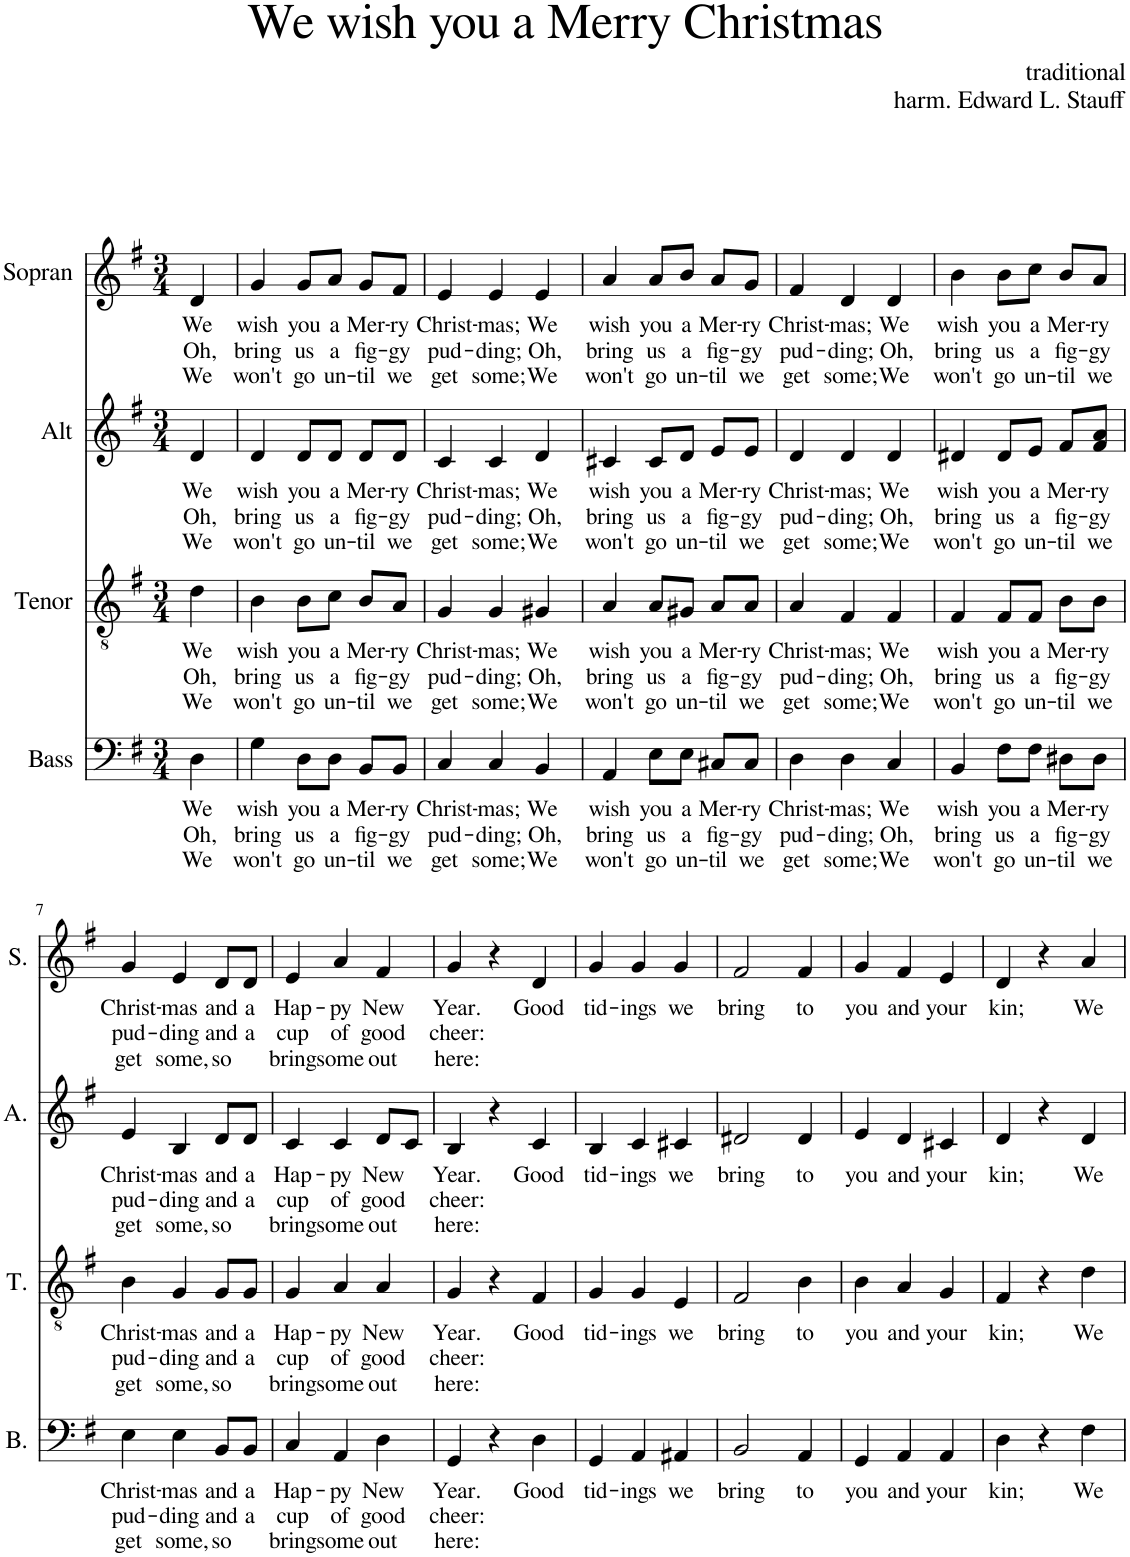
**kern	**text	**text	**text	**kern	**text	**text	**text	**kern	**text	**text	**text	**kern	**text	**text	**text
*part4	*part4	*part4	*part4	*part3	*part3	*part3	*part3	*part2	*part2	*part2	*part2	*part1	*part1	*part1	*part1
*staff4	*staff4	*staff4	*staff4	*staff3	*staff3	*staff3	*staff3	*staff2	*staff2	*staff2	*staff2	*staff1	*staff1	*staff1	*staff1
*I"Bass	*	*	*	*I"Tenor	*	*	*	*I"Alt	*	*	*	*I"Sopran	*	*	*
*I'B.	*	*	*	*I'T.	*	*	*	*I'A.	*	*	*	*I'S.	*	*	*
*clefF4	*	*	*	*clefGv2	*	*	*	*clefG2	*	*	*	*clefG2	*	*	*
*k[f#]	*	*	*	*k[f#]	*	*	*	*k[f#]	*	*	*	*k[f#]	*	*	*
*M3/4	*	*	*	*M3/4	*	*	*	*M3/4	*	*	*	*M3/4	*	*	*
=1	=1	=1	=1	=1	=1	=1	=1	=1	=1	=1	=1	=1	=1	=1	=1
!	!LO:LY:b	!LO:LY:b	!LO:LY:b	!	!LO:LY:b	!LO:LY:b	!LO:LY:b	!	!LO:LY:b	!LO:LY:b	!LO:LY:b	!	!LO:LY:b	!LO:LY:b	!LO:LY:b
4D\	We	Oh,	We	4d\	We	Oh,	We	4d/	We	Oh,	We	4d/	We	Oh,	We
=2	=2	=2	=2	=2	=2	=2	=2	=2	=2	=2	=2	=2	=2	=2	=2
!	!LO:LY:b	!LO:LY:b	!LO:LY:b	!	!LO:LY:b	!LO:LY:b	!LO:LY:b	!	!LO:LY:b	!LO:LY:b	!LO:LY:b	!	!LO:LY:b	!LO:LY:b	!LO:LY:b
4G\	wish	bring	won't	4B\	wish	bring	won't	4d/	wish	bring	won't	4g/	wish	bring	won't
!	!LO:LY:b	!LO:LY:b	!LO:LY:b	!	!LO:LY:b	!LO:LY:b	!LO:LY:b	!	!LO:LY:b	!LO:LY:b	!LO:LY:b	!	!LO:LY:b	!LO:LY:b	!LO:LY:b
8D\L	you	us	go	8B\L	you	us	go	8d/L	you	us	go	8g/L	you	us	go
!	!LO:LY:b	!LO:LY:b	!LO:LY:b	!	!LO:LY:b	!LO:LY:b	!LO:LY:b	!	!LO:LY:b	!LO:LY:b	!LO:LY:b	!	!LO:LY:b	!LO:LY:b	!LO:LY:b
8D\J	a	a	un-	8c\J	a	a	un-	8d/J	a	a	un-	8a/J	a	a	un-
!	!LO:LY:b	!LO:LY:b	!LO:LY:b	!	!LO:LY:b	!LO:LY:b	!LO:LY:b	!	!LO:LY:b	!LO:LY:b	!LO:LY:b	!	!LO:LY:b	!LO:LY:b	!LO:LY:b
8BB/L	Mer-	fig-	-til	8B/L	Mer-	fig-	-til	8d/L	Mer-	fig-	-til	8g/L	Mer-	fig-	-til
!	!LO:LY:b	!LO:LY:b	!LO:LY:b	!	!LO:LY:b	!LO:LY:b	!LO:LY:b	!	!LO:LY:b	!LO:LY:b	!LO:LY:b	!	!LO:LY:b	!LO:LY:b	!LO:LY:b
8BB/J	-ry	-gy	we	8A/J	-ry	-gy	we	8d/J	-ry	-gy	we	8f#/J	-ry	-gy	we
=3	=3	=3	=3	=3	=3	=3	=3	=3	=3	=3	=3	=3	=3	=3	=3
!	!LO:LY:b	!LO:LY:b	!LO:LY:b	!	!LO:LY:b	!LO:LY:b	!LO:LY:b	!	!LO:LY:b	!LO:LY:b	!LO:LY:b	!	!LO:LY:b	!LO:LY:b	!LO:LY:b
4C/	Christ-	pud-	get	4G/	Christ-	pud-	get	4c/	Christ-	pud-	get	4e/	Christ-	pud-	get
!	!LO:LY:b	!LO:LY:b	!LO:LY:b	!	!LO:LY:b	!LO:LY:b	!LO:LY:b	!	!LO:LY:b	!LO:LY:b	!LO:LY:b	!	!LO:LY:b	!LO:LY:b	!LO:LY:b
4C/	-mas;	-ding;	some;	4G/	-mas;	-ding;	some;	4c/	-mas;	-ding;	some;	4e/	-mas;	-ding;	some;
!	!LO:LY:b	!LO:LY:b	!LO:LY:b	!	!LO:LY:b	!LO:LY:b	!LO:LY:b	!	!LO:LY:b	!LO:LY:b	!LO:LY:b	!	!LO:LY:b	!LO:LY:b	!LO:LY:b
4BB/	We	Oh,	We	4G#X/	We	Oh,	We	4d/	We	Oh,	We	4e/	We	Oh,	We
=4	=4	=4	=4	=4	=4	=4	=4	=4	=4	=4	=4	=4	=4	=4	=4
!	!LO:LY:b	!LO:LY:b	!LO:LY:b	!	!LO:LY:b	!LO:LY:b	!LO:LY:b	!	!LO:LY:b	!LO:LY:b	!LO:LY:b	!	!LO:LY:b	!LO:LY:b	!LO:LY:b
4AA/	wish	bring	won't	4A/	wish	bring	won't	4c#X/	wish	bring	won't	4a/	wish	bring	won't
!	!LO:LY:b	!LO:LY:b	!LO:LY:b	!	!LO:LY:b	!LO:LY:b	!LO:LY:b	!	!LO:LY:b	!LO:LY:b	!LO:LY:b	!	!LO:LY:b	!LO:LY:b	!LO:LY:b
8E\L	you	us	go	8A/L	you	us	go	8c#/L	you	us	go	8a/L	you	us	go
!	!LO:LY:b	!LO:LY:b	!LO:LY:b	!	!LO:LY:b	!LO:LY:b	!LO:LY:b	!	!LO:LY:b	!LO:LY:b	!LO:LY:b	!	!LO:LY:b	!LO:LY:b	!LO:LY:b
8E\J	a	a	un-	8G#X/J	a	a	un-	8d/J	a	a	un-	8b/J	a	a	un-
!	!LO:LY:b	!LO:LY:b	!LO:LY:b	!	!LO:LY:b	!LO:LY:b	!LO:LY:b	!	!LO:LY:b	!LO:LY:b	!LO:LY:b	!	!LO:LY:b	!LO:LY:b	!LO:LY:b
8C#X/L	Mer-	fig-	-til	8A/L	Mer-	fig-	-til	8e/L	Mer-	fig-	-til	8a/L	Mer-	fig-	-til
!	!LO:LY:b	!LO:LY:b	!LO:LY:b	!	!LO:LY:b	!LO:LY:b	!LO:LY:b	!	!LO:LY:b	!LO:LY:b	!LO:LY:b	!	!LO:LY:b	!LO:LY:b	!LO:LY:b
8C#/J	-ry	-gy	we	8A/J	-ry	-gy	we	8e/J	-ry	-gy	we	8g/J	-ry	-gy	we
=5	=5	=5	=5	=5	=5	=5	=5	=5	=5	=5	=5	=5	=5	=5	=5
!	!LO:LY:b	!LO:LY:b	!LO:LY:b	!	!LO:LY:b	!LO:LY:b	!LO:LY:b	!	!LO:LY:b	!LO:LY:b	!LO:LY:b	!	!LO:LY:b	!LO:LY:b	!LO:LY:b
4D\	Christ-	pud-	get	4A/	Christ-	pud-	get	4d/	Christ-	pud-	get	4f#/	Christ-	pud-	get
!	!LO:LY:b	!LO:LY:b	!LO:LY:b	!	!LO:LY:b	!LO:LY:b	!LO:LY:b	!	!LO:LY:b	!LO:LY:b	!LO:LY:b	!	!LO:LY:b	!LO:LY:b	!LO:LY:b
4D\	-mas;	-ding;	some;	4F#/	-mas;	-ding;	some;	4d/	-mas;	-ding;	some;	4d/	-mas;	-ding;	some;
!	!LO:LY:b	!LO:LY:b	!LO:LY:b	!	!LO:LY:b	!LO:LY:b	!LO:LY:b	!	!LO:LY:b	!LO:LY:b	!LO:LY:b	!	!LO:LY:b	!LO:LY:b	!LO:LY:b
4C/	We	Oh,	We	4F#/	We	Oh,	We	4d/	We	Oh,	We	4d/	We	Oh,	We
=6	=6	=6	=6	=6	=6	=6	=6	=6	=6	=6	=6	=6	=6	=6	=6
!	!LO:LY:b	!LO:LY:b	!LO:LY:b	!	!LO:LY:b	!LO:LY:b	!LO:LY:b	!	!LO:LY:b	!LO:LY:b	!LO:LY:b	!	!LO:LY:b	!LO:LY:b	!LO:LY:b
4BB/	wish	bring	won't	4F#/	wish	bring	won't	4d#X/	wish	bring	won't	4b\	wish	bring	won't
!	!LO:LY:b	!LO:LY:b	!LO:LY:b	!	!LO:LY:b	!LO:LY:b	!LO:LY:b	!	!LO:LY:b	!LO:LY:b	!LO:LY:b	!	!LO:LY:b	!LO:LY:b	!LO:LY:b
8F#\L	you	us	go	8F#/L	you	us	go	8d#/L	you	us	go	8b\L	you	us	go
!	!LO:LY:b	!LO:LY:b	!LO:LY:b	!	!LO:LY:b	!LO:LY:b	!LO:LY:b	!	!LO:LY:b	!LO:LY:b	!LO:LY:b	!	!LO:LY:b	!LO:LY:b	!LO:LY:b
8F#\J	a	a	un-	8F#/J	a	a	un-	8e/J	a	a	un-	8cc\J	a	a	un-
!	!LO:LY:b	!LO:LY:b	!LO:LY:b	!	!LO:LY:b	!LO:LY:b	!LO:LY:b	!	!LO:LY:b	!LO:LY:b	!LO:LY:b	!	!LO:LY:b	!LO:LY:b	!LO:LY:b
8D#X\L	Mer-	fig-	-til	8B\L	Mer-	fig-	-til	8f#/L	Mer-	fig-	-til	8b/L	Mer-	fig-	-til
!	!LO:LY:b	!LO:LY:b	!LO:LY:b	!	!LO:LY:b	!LO:LY:b	!LO:LY:b	!	!LO:LY:b	!LO:LY:b	!LO:LY:b	!	!LO:LY:b	!LO:LY:b	!LO:LY:b
8D#\J	-ry	-gy	we	8B\J	-ry	-gy	we	8f#/ 8a/J	-ry	-gy	we	8a/J	-ry	-gy	we
!!LO:LB:g=z
=7	=7	=7	=7	=7	=7	=7	=7	=7	=7	=7	=7	=7	=7	=7	=7
!	!LO:LY:b	!LO:LY:b	!LO:LY:b	!	!LO:LY:b	!LO:LY:b	!LO:LY:b	!	!LO:LY:b	!LO:LY:b	!LO:LY:b	!	!LO:LY:b	!LO:LY:b	!LO:LY:b
4E\	Christ-	pud-	get	4B\	Christ-	pud-	get	4e/	Christ-	pud-	get	4g/	Christ-	pud-	get
!	!LO:LY:b	!LO:LY:b	!LO:LY:b	!	!LO:LY:b	!LO:LY:b	!LO:LY:b	!	!LO:LY:b	!LO:LY:b	!LO:LY:b	!	!LO:LY:b	!LO:LY:b	!LO:LY:b
4E\	-mas	-ding	some,	4G/	-mas	-ding	some,	4B/	-mas	-ding	some,	4e/	-mas	-ding	some,
!	!LO:LY:b	!LO:LY:b	!LO:LY:b	!	!LO:LY:b	!LO:LY:b	!LO:LY:b	!	!LO:LY:b	!LO:LY:b	!LO:LY:b	!	!LO:LY:b	!LO:LY:b	!LO:LY:b
8BB/L	and	and	so	8G/L	and	and	so	8d/L	and	and	so	8d/L	and	and	so
!	!LO:LY:b	!LO:LY:b	!	!	!LO:LY:b	!LO:LY:b	!	!	!LO:LY:b	!LO:LY:b	!	!	!LO:LY:b	!LO:LY:b	!
8BB/J	a	a	.	8G/J	a	a	.	8d/J	a	a	.	8d/J	a	a	.
=8	=8	=8	=8	=8	=8	=8	=8	=8	=8	=8	=8	=8	=8	=8	=8
!	!LO:LY:b	!LO:LY:b	!LO:LY:b	!	!LO:LY:b	!LO:LY:b	!LO:LY:b	!	!LO:LY:b	!LO:LY:b	!LO:LY:b	!	!LO:LY:b	!LO:LY:b	!LO:LY:b
4C/	Hap-	cup	bring	4G/	Hap-	cup	bring	4c/	Hap-	cup	bring	4e/	Hap-	cup	bring
!	!LO:LY:b	!LO:LY:b	!LO:LY:b	!	!LO:LY:b	!LO:LY:b	!LO:LY:b	!	!LO:LY:b	!LO:LY:b	!LO:LY:b	!	!LO:LY:b	!LO:LY:b	!LO:LY:b
4AA/	-py	of	some	4A/	-py	of	some	4c/	-py	of	some	4a/	-py	of	some
!	!LO:LY:b	!LO:LY:b	!LO:LY:b	!	!LO:LY:b	!LO:LY:b	!LO:LY:b	!	!LO:LY:b	!LO:LY:b	!LO:LY:b	!	!LO:LY:b	!LO:LY:b	!LO:LY:b
4D\	New	good	out	4A/	New	good	out	8d/L	New	good	out	4f#/	New	good	out
.	.	.	.	.	.	.	.	8c/J	.	.	.	.	.	.	.
=9	=9	=9	=9	=9	=9	=9	=9	=9	=9	=9	=9	=9	=9	=9	=9
!	!LO:LY:b	!LO:LY:b	!LO:LY:b	!	!LO:LY:b	!LO:LY:b	!LO:LY:b	!	!LO:LY:b	!LO:LY:b	!LO:LY:b	!	!LO:LY:b	!LO:LY:b	!LO:LY:b
4GG/	Year.	cheer:	here:	4G/	Year.	cheer:	here:	4B/	Year.	cheer:	here:	4g/	Year.	cheer:	here:
4r	.	.	.	4r	.	.	.	4r	.	.	.	4r	.	.	.
!	!LO:LY:b	!	!	!	!LO:LY:b	!	!	!	!LO:LY:b	!	!	!	!LO:LY:b	!	!
4D\	Good	.	.	4F#/	Good	.	.	4c/	Good	.	.	4d/	Good	.	.
=10	=10	=10	=10	=10	=10	=10	=10	=10	=10	=10	=10	=10	=10	=10	=10
!	!LO:LY:b	!	!	!	!LO:LY:b	!	!	!	!LO:LY:b	!	!	!	!LO:LY:b	!	!
4GG/	tid-	.	.	4G/	tid-	.	.	4B/	tid-	.	.	4g/	tid-	.	.
!	!LO:LY:b	!	!	!	!LO:LY:b	!	!	!	!LO:LY:b	!	!	!	!LO:LY:b	!	!
4AA/	-ings	.	.	4G/	-ings	.	.	4c/	-ings	.	.	4g/	-ings	.	.
!	!LO:LY:b	!	!	!	!LO:LY:b	!	!	!	!LO:LY:b	!	!	!	!LO:LY:b	!	!
4AA#X/	we	.	.	4E/	we	.	.	4c#X/	we	.	.	4g/	we	.	.
=11	=11	=11	=11	=11	=11	=11	=11	=11	=11	=11	=11	=11	=11	=11	=11
!	!LO:LY:b	!	!	!	!LO:LY:b	!	!	!	!LO:LY:b	!	!	!	!LO:LY:b	!	!
2BB/	bring	.	.	2F#/	bring	.	.	2d#X/	bring	.	.	2f#/	bring	.	.
!	!LO:LY:b	!	!	!	!LO:LY:b	!	!	!	!LO:LY:b	!	!	!	!LO:LY:b	!	!
4AA/	to	.	.	4B\	to	.	.	4d#/	to	.	.	4f#/	to	.	.
=12	=12	=12	=12	=12	=12	=12	=12	=12	=12	=12	=12	=12	=12	=12	=12
!	!LO:LY:b	!	!	!	!LO:LY:b	!	!	!	!LO:LY:b	!	!	!	!LO:LY:b	!	!
4GG/	you	.	.	4B\	you	.	.	4e/	you	.	.	4g/	you	.	.
!	!LO:LY:b	!	!	!	!LO:LY:b	!	!	!	!LO:LY:b	!	!	!	!LO:LY:b	!	!
4AA/	and	.	.	4A/	and	.	.	4d/	and	.	.	4f#/	and	.	.
!	!LO:LY:b	!	!	!	!LO:LY:b	!	!	!	!LO:LY:b	!	!	!	!LO:LY:b	!	!
4AA/	your	.	.	4G/	your	.	.	4c#X/	your	.	.	4e/	your	.	.
=13	=13	=13	=13	=13	=13	=13	=13	=13	=13	=13	=13	=13	=13	=13	=13
!	!LO:LY:b	!	!	!	!LO:LY:b	!	!	!	!LO:LY:b	!	!	!	!LO:LY:b	!	!
4D\	kin;	.	.	4F#/	kin;	.	.	4d/	kin;	.	.	4d/	kin;	.	.
4r	.	.	.	4r	.	.	.	4r	.	.	.	4r	.	.	.
!	!LO:LY:b	!	!	!	!LO:LY:b	!	!	!	!LO:LY:b	!	!	!	!LO:LY:b	!	!
4F#\	We	.	.	4d\	We	.	.	4d/	We	.	.	4a/	We	.	.
=	=	=	=	=	=	=	=	=	=	=	=	=	=	=	=
*-	*-	*-	*-	*-	*-	*-	*-	*-	*-	*-	*-	*-	*-	*-	*-
